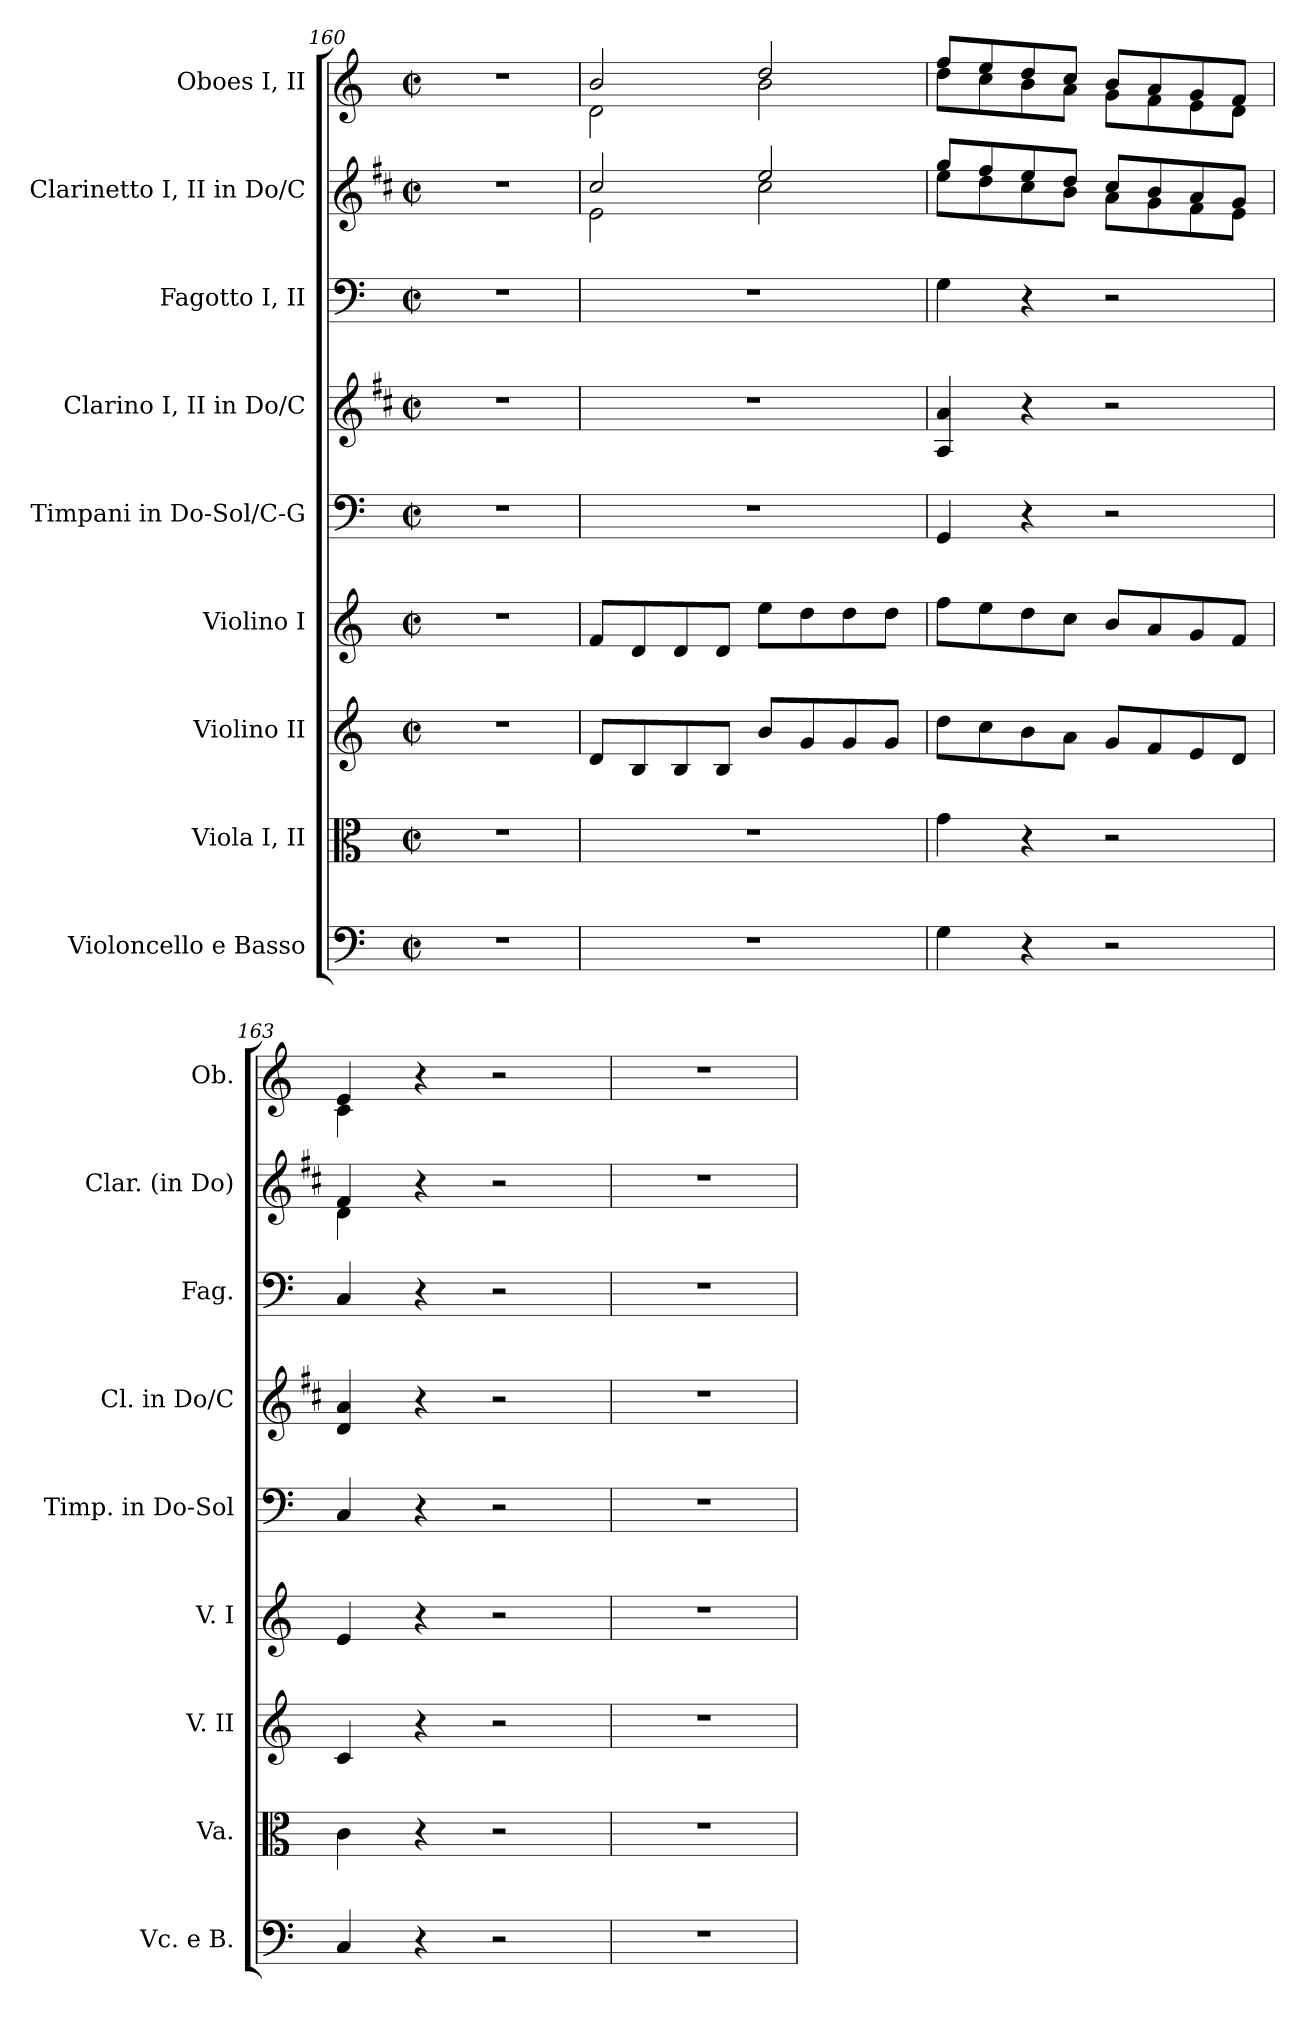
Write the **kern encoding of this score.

**kern	**kern	**kern	**kern	**kern	**kern	**kern	**kern	**kern
*part9	*part8	*part7	*part6	*part5	*part4	*part3	*part2	*part1
*staff9	*staff8	*staff7	*staff6	*staff5	*staff4	*staff3	*staff2	*staff1
*I"Violoncello e Basso	*I"Viola I, II	*I"Violino II	*I"Violino I	*I"Timpani in Do-Sol/C-G	*I"Clarino I, II in Do/C	*I"Fagotto I, II	*I"Clarinetto I, II in Do/C	*I"Oboes I, II
*I'Vc. e B.	*I'Va.	*I'V. II	*I'V. I	*I'Timp. in Do-Sol	*I'Cl. in Do/C	*I'Fag.	*I'Clar. (in Do)	*I'Ob.
*clefF4	*clefC3	*clefG2	*clefG2	*clefF4	*clefG2	*clefF4	*clefG2	*clefG2
*	*	*	*	*	*ITrd1c2	*	*ITrd1c2	*
*k[]	*k[]	*k[]	*k[]	*k[]	*k[]	*k[]	*k[]	*k[]
*M2/2	*M2/2	*M2/2	*M2/2	*M2/2	*M2/2	*M2/2	*M2/2	*M2/2
*met(c|)	*met(c|)	*met(c|)	*met(c|)	*met(c|)	*met(c|)	*met(c|)	*met(c|)	*met(c|)
=160	=160	=160	=160	=160	=160	=160	=160	=160
1r	1r	1r	1r	1r	1r	1r	1r	1r
=161	=161	=161	=161	=161	=161	=161	=161	=161
*	*	*	*	*	*	*	*^	*^
1r	1r	8di/L	8fi/L	1r	1r	1r	2bi/	2di\	2bi/	2di\
.	.	8Bi/	8di/	.	.	.	.	.	.	.
.	.	8Bi/	8di/	.	.	.	.	.	.	.
.	.	8Bi/J	8di/J	.	.	.	.	.	.	.
.	.	8bi/L	8ee\L	.	.	.	2ddi/	2bi\	2ddi/	2bi\
.	.	8gi/	8ddi\	.	.	.	.	.	.	.
.	.	8gi/	8ddi\	.	.	.	.	.	.	.
.	.	8gi/J	8ddi\J	.	.	.	.	.	.	.
=162	=162	=162	=162	=162	=162	=162	=162	=162	=162	=162
4Gi\	4gi\	8ddi\L	8ffi\L	4GGi/	4Gi/ 4gi/	4Gi\	8ffi/L	8ddi\L	8ffi/L	8ddi\L
.	.	8cc\	8ee\	.	.	.	8ee/	8cc\	8ee/	8cc\
4r	4r	8bi\	8ddi\	4r	4r	4r	8ddi/	8bi\	8ddi/	8bi\
.	.	8a\J	8cc\J	.	.	.	8cc/J	8a\J	8cc/J	8a\J
2r	2r	8gi/L	8bi/L	2r	2r	2r	8bi/L	8gi\L	8bi/L	8gi\L
.	.	8fi/	8a/	.	.	.	8a/	8fi\	8a/	8fi\
.	.	8e/	8gi/	.	.	.	8gi/	8e\	8gi/	8e\
.	.	8di/J	8fi/J	.	.	.	8fi/J	8di\J	8fi/J	8di\J
=163	=163	=163	=163	=163	=163	=163	=163	=163	=163	=163
4Ci/	4ci\	4ci/	4ei/	4Ci/	4ci/ 4gi/	4Ci/	4ei/	4ci\	4ei/	4ci\
4r	4r	4r	4r	4r	4r	4r	4r	4ryy	4r	4ryy
2r	2r	2r	2r	2r	2r	2r	2r	2ryy	2r	2ryy
*	*	*	*	*	*	*	*v	*v	*	*
*	*	*	*	*	*	*	*	*v	*v
=164	=164	=164	=164	=164	=164	=164	=164	=164
1r	1r	1r	1r	1r	1r	1r	1r	1r
=	=	=	=	=	=	=	=	=
*-	*-	*-	*-	*-	*-	*-	*-	*-
